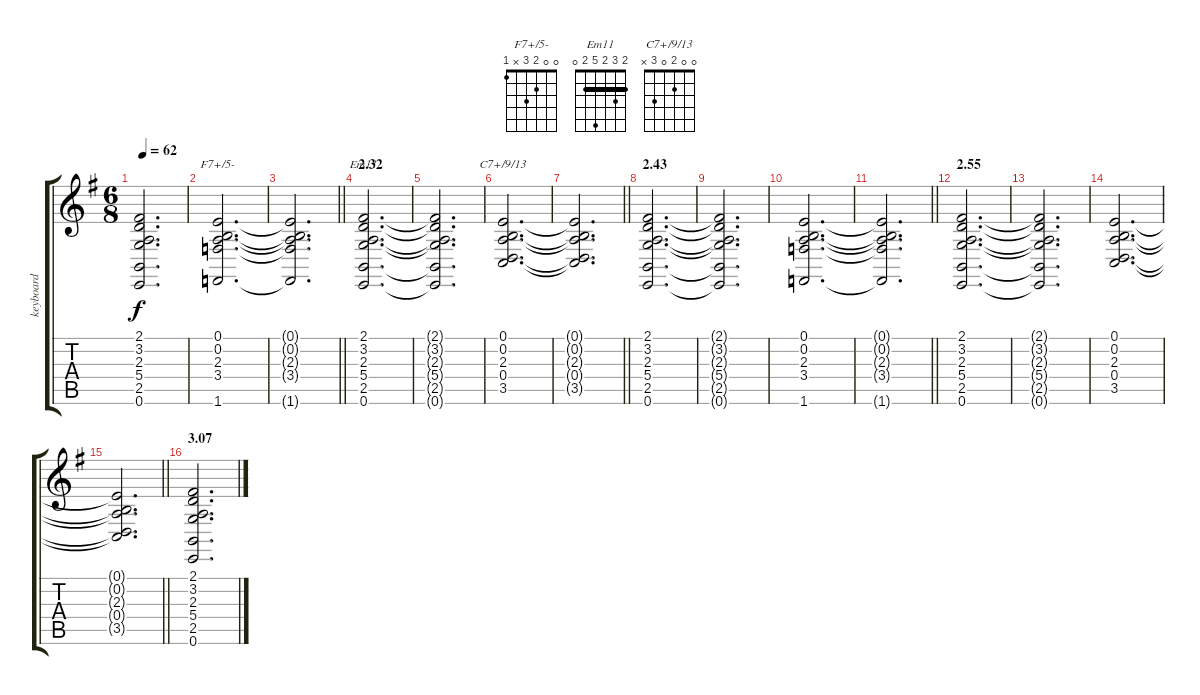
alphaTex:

\track ("keyboard" "keyboard") {instrument stringensemble1}
\staff {score tabs}
\tuning (E4 B3 G3 D3 A2 E2) {hide}
\chord ("F7+/5-" 0 0 2 3 x 1)
\chord ("Em11" 2 3 2 5 2 0) {barre 2}
\chord ("C7+/9/13" 0 0 2 0 3 x)
\ts (6 8)
\tempo 62
\clef g2
\ks g
(2.1{t} 3.2{t} 2.3{t} 5.4{t} 2.5{t} 0.6{t}).2{d dy f} |
(0.1 0.2 2.3 3.4 1.6).2{d ch "F7+/5-"} |
\barLineRight lightlight
(0.1{t} 0.2{t} 2.3{t} 3.4{t} 1.6{t}).2{d} |
\section ("" "2.32")
(2.1 3.2 2.3 5.4 2.5 0.6).2{d ch "Em11"} |
(2.1{t} 3.2{t} 2.3{t} 5.4{t} 2.5{t} 0.6{t}).2{d} |
(0.1 0.2 2.3 0.4 3.5).2{d ch "C7+/9/13"} |
\barLineRight lightlight
(0.1{t} 0.2{t} 2.3{t} 0.4{t} 3.5{t}).2{d} |
\section ("" "2.43")
(2.1 3.2 2.3 5.4 2.5 0.6).2{d} |
(2.1{t} 3.2{t} 2.3{t} 5.4{t} 2.5{t} 0.6{t}).2{d} |
(0.1 0.2 2.3 3.4 1.6).2{d} |
\barLineRight lightlight
(0.1{t} 0.2{t} 2.3{t} 3.4{t} 1.6{t}).2{d} |
\section ("" "2.55")
(2.1 3.2 2.3 5.4 2.5 0.6).2{d} |
(2.1{t} 3.2{t} 2.3{t} 5.4{t} 2.5{t} 0.6{t}).2{d} |
(0.1 0.2 2.3 0.4 3.5).2{d} |
\barLineRight lightlight
(0.1{t} 0.2{t} 2.3{t} 0.4{t} 3.5{t}).2{d} |
\section ("" "3.07")
(2.1 3.2 2.3 5.4 2.5 0.6).2{d}
